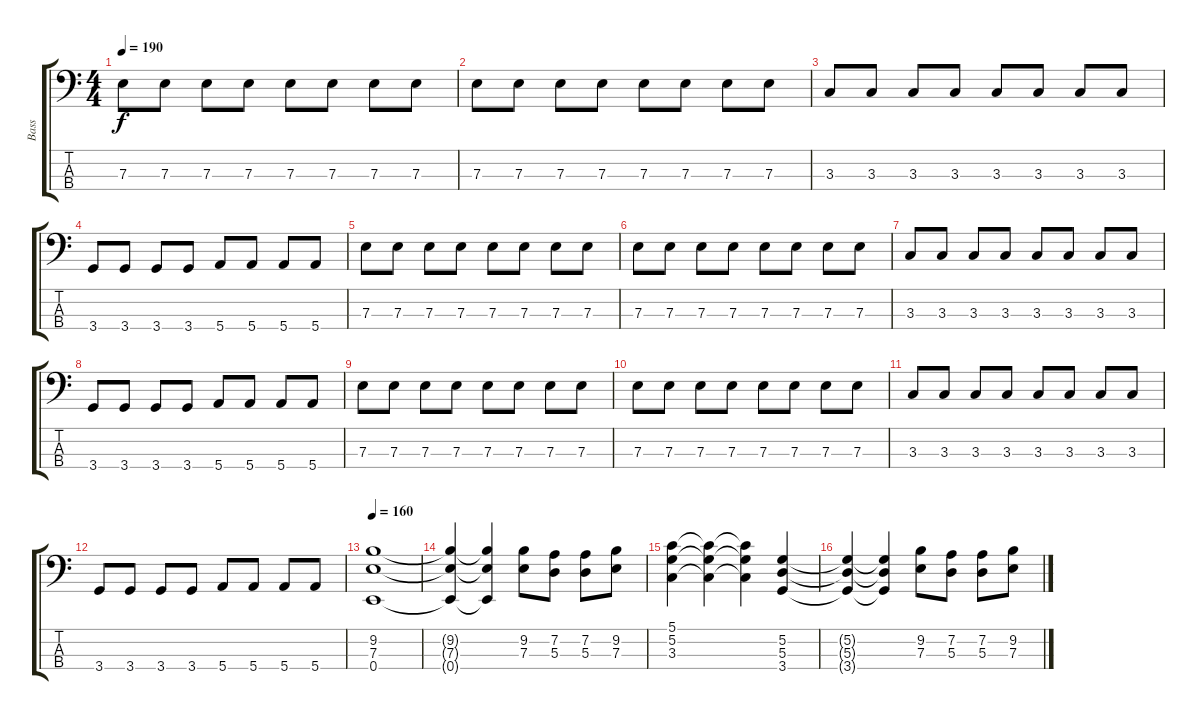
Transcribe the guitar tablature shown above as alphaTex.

\track ("Bass" "Bass") {instrument acousticguitarsteel}
\staff {score tabs}
\tuning (G2 D2 A1 E1) {hide}
\ts (4 4)
\tempo 190
\clef f4
\ks c
7.3.8{dy f} 7.3.8 7.3.8 7.3.8 7.3.8 7.3.8 7.3.8 7.3.8 |
7.3.8 7.3.8 7.3.8 7.3.8 7.3.8 7.3.8 7.3.8 7.3.8 |
3.3.8 3.3.8 3.3.8 3.3.8 3.3.8 3.3.8 3.3.8 3.3.8 |
3.4.8 3.4.8 3.4.8 3.4.8 5.4.8 5.4.8 5.4.8 5.4.8 |
7.3.8 7.3.8 7.3.8 7.3.8 7.3.8 7.3.8 7.3.8 7.3.8 |
7.3.8 7.3.8 7.3.8 7.3.8 7.3.8 7.3.8 7.3.8 7.3.8 |
3.3.8 3.3.8 3.3.8 3.3.8 3.3.8 3.3.8 3.3.8 3.3.8 |
3.4.8 3.4.8 3.4.8 3.4.8 5.4.8 5.4.8 5.4.8 5.4.8 |
7.3.8 7.3.8 7.3.8 7.3.8 7.3.8 7.3.8 7.3.8 7.3.8 |
7.3.8 7.3.8 7.3.8 7.3.8 7.3.8 7.3.8 7.3.8 7.3.8 |
3.3.8 3.3.8 3.3.8 3.3.8 3.3.8 3.3.8 3.3.8 3.3.8 |
3.4.8 3.4.8 3.4.8 3.4.8 5.4.8 5.4.8 5.4.8 5.4.8 |
\tempo 160
(9.2 7.3 0.4).1 |
(9.2{t} 7.3{t} 0.4{t}).4 (9.2{t} 7.3{t} 0.4{t}).4 (9.2 7.3).8 (7.2 5.3).8 (7.2 5.3).8 (9.2 7.3).8 |
(5.1 5.2 3.3).4 (5.1{t} 5.2{t} 3.3{t}).4 (5.1{t} 5.2{t} 3.3{t}).4 (5.2 5.3 3.4).4 |
(5.2{t} 5.3{t} 3.4{t}).4 (5.2{t} 5.3{t} 3.4{t}).4 (9.2 7.3).8 (7.2 5.3).8 (7.2 5.3).8 (9.2 7.3).8
